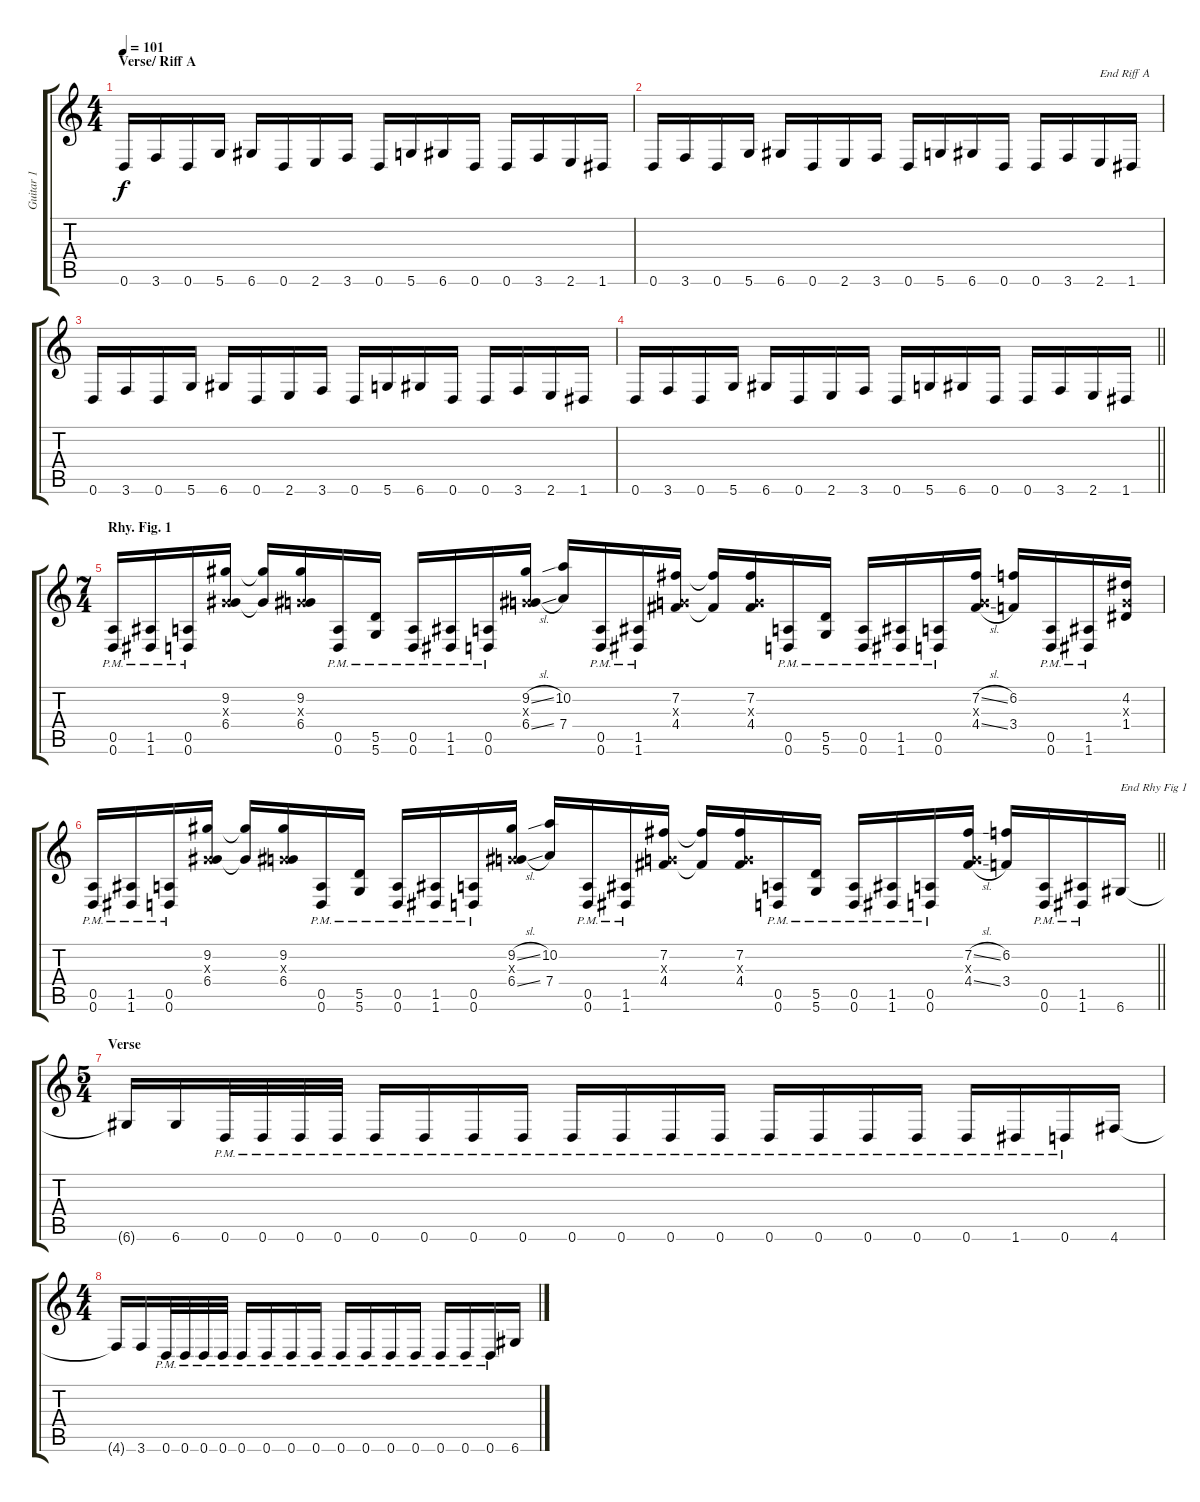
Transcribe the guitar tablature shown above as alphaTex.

\track ("Guitar 1" "Guitar 1") {instrument distortionguitar}
\staff {score tabs}
\tuning (E4 B3 G3 D3 A2 D2) {hide}
\ts (4 4)
\section ("" "Verse/ Riff A")
\tempo 101
\clef g2
\ks c
0.6.16{dy f} 3.6.16 0.6.16 5.6.16 6.6.16 0.6.16 2.6.16 3.6.16 0.6.16 5.6.16 6.6.16 0.6.16 0.6.16 3.6.16 2.6.16 1.6.16 |
0.6.16 3.6.16 0.6.16 5.6.16 6.6.16 0.6.16 2.6.16 3.6.16 0.6.16 5.6.16 6.6.16 0.6.16 0.6.16 3.6.16 2.6.16{txt "End Riff A"} 1.6.16 |
0.6.16 3.6.16 0.6.16 5.6.16 6.6.16 0.6.16 2.6.16 3.6.16 0.6.16 5.6.16 6.6.16 0.6.16 0.6.16 3.6.16 2.6.16 1.6.16 |
\barLineRight lightlight
0.6.16 3.6.16 0.6.16 5.6.16 6.6.16 0.6.16 2.6.16 3.6.16 0.6.16 5.6.16 6.6.16 0.6.16 0.6.16 3.6.16 2.6.16 1.6.16 |
\ts (7 4)
\section ("" "Rhy. Fig. 1")
(0.5{pm} 0.6{pm}).16 (1.5{pm} 1.6{pm}).16 (0.5{pm} 0.6{pm}).16 (9.2 0.3{x} 6.4).16 (9.2{t} 6.4{t}).16 (9.2 0.3{x} 6.4).16 (0.5{pm} 0.6{pm}).16 (5.5{pm} 5.6{pm}).16 (0.5{pm} 0.6{pm}).16 (1.5{pm} 1.6{pm}).16 (0.5{pm} 0.6{pm}).16 (9.2{sl} 0.3{x} 6.4{sl}).16 (10.2 7.4).16 (0.5{pm} 0.6{pm}).16 (1.5{pm} 1.6{pm}).16 (7.2 0.3{x} 4.4).16 (7.2{t} 4.4{t}).16 (7.2 0.3{x} 4.4).16 (0.5{pm} 0.6{pm}).16 (5.5{pm} 5.6{pm}).16 (0.5{pm} 0.6{pm}).16 (1.5{pm} 1.6{pm}).16 (0.5{pm} 0.6{pm}).16 (7.2{sl} 0.3{x} 4.4{sl}).16 (6.2 3.4).16 (0.5{pm} 0.6{pm}).16 (1.5{pm} 1.6{pm}).16 (4.2 0.3{x} 1.4).16 |
\barLineRight lightlight
(0.5{pm} 0.6{pm}).16 (1.5{pm} 1.6{pm}).16 (0.5{pm} 0.6{pm}).16 (9.2 0.3{x} 6.4).16 (9.2{t} 6.4{t}).16 (9.2 0.3{x} 6.4).16 (0.5{pm} 0.6{pm}).16 (5.5{pm} 5.6{pm}).16 (0.5{pm} 0.6{pm}).16 (1.5{pm} 1.6{pm}).16 (0.5{pm} 0.6{pm}).16 (9.2{sl} 0.3{x} 6.4{sl}).16 (10.2 7.4).16 (0.5{pm} 0.6{pm}).16 (1.5{pm} 1.6{pm}).16 (7.2 0.3{x} 4.4).16 (7.2{t} 4.4{t}).16 (7.2 0.3{x} 4.4).16 (0.5{pm} 0.6{pm}).16 (5.5{pm} 5.6{pm}).16 (0.5{pm} 0.6{pm}).16 (1.5{pm} 1.6{pm}).16 (0.5{pm} 0.6{pm}).16 (7.2{sl} 0.3{x} 4.4{sl}).16 (6.2 3.4).16 (0.5{pm} 0.6{pm}).16 (1.5{pm} 1.6{pm}).16 6.6.16{txt "End Rhy Fig 1"} |
\ts (5 4)
\section ("" "Verse")
6.6{t}.16 6.6.16 0.6{pm}.32 0.6{pm}.32 0.6{pm}.32 0.6{pm}.32 0.6{pm}.16 0.6{pm}.16 0.6{pm}.16 0.6{pm}.16 0.6{pm}.16 0.6{pm}.16 0.6{pm}.16 0.6{pm}.16 0.6{pm}.16 0.6{pm}.16 0.6{pm}.16 0.6{pm}.16 0.6{pm}.16 1.6{pm}.16 0.6{pm}.16 4.6.16 |
\ts (4 4)
4.6{t}.16 3.6.16 0.6{pm}.32 0.6{pm}.32 0.6{pm}.32 0.6{pm}.32 0.6{pm}.16 0.6{pm}.16 0.6{pm}.16 0.6{pm}.16 0.6{pm}.16 0.6{pm}.16 0.6{pm}.16 0.6{pm}.16 0.6{pm}.16 0.6{pm}.16 0.6{pm}.16 6.6.16
